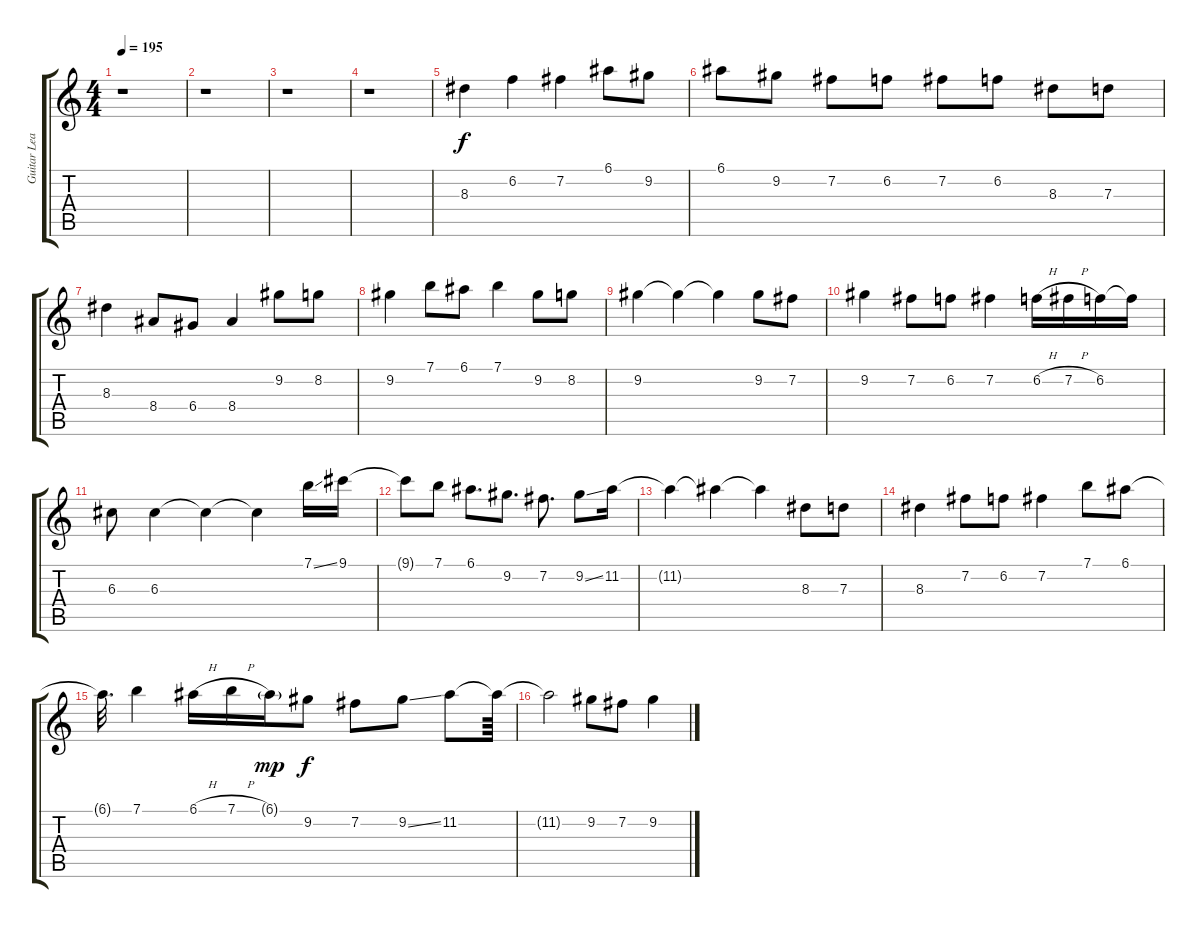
\track ("Guitar Lead" "Guitar Lea") {instrument acousticguitarsteel}
\staff {score tabs}
\tuning (E4 B3 G3 D3 A2 E2) {hide}
\ts (4 4)
\tempo 195
\clef g2
\ks c
r.1{dy f} |
r.1 |
r.1 |
r.1 |
8.3.4 6.2.4 7.2.4 6.1.8 9.2.8 |
6.1.8 9.2.8 7.2.8 6.2.8 7.2.8 6.2.8 8.3.8 7.3.8 |
8.3.4 8.4.8 6.4.8 8.4.4 9.2.8 8.2.8 |
9.2.4 7.1.8 6.1.8 7.1.4 9.2.8 8.2.8 |
9.2.4 9.2{t}.4 9.2{t}.4 9.2.8 7.2.8 |
9.2.4 7.2.8 6.2.8 7.2.4 6.2{h}.16 7.2{h}.16 6.2.16 6.2{t}.16 |
6.3.8 6.3.4 6.3{t}.4 6.3{t}.4 7.1{ss}.16 9.1.16 |
9.1{t}.8 7.1.8 6.1.8{d} 9.2.8{d} 7.2.8{d} 9.2{ss}.8 11.2.16 |
11.2{t}.4 11.2{t}.4 11.2{t}.4 8.3.8 7.3.8 |
8.3.4 7.2.8 6.2.8 7.2.4 7.1.8 6.1.8 |
6.1{t}.32{d} 7.1.4 6.1{h}.16 7.1{h}.16 6.1{g}.16{dy mp} 9.2.8{dy f} 7.2.8 9.2{ss}.8 11.2.8 11.2{t}.64 |
11.2{t}.2 9.2.8 7.2.8 9.2.4
